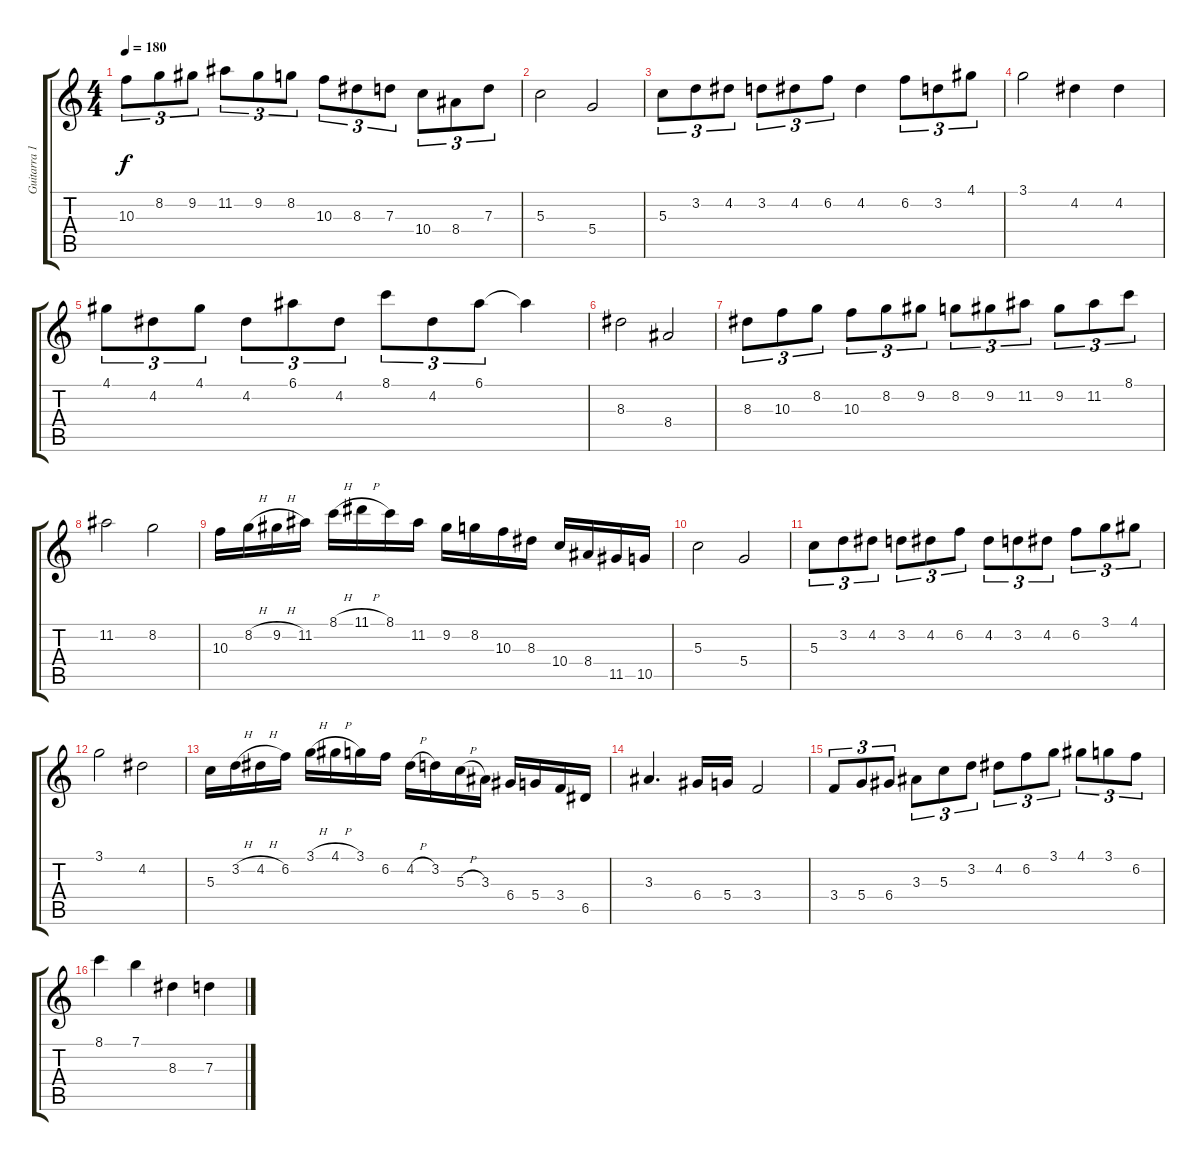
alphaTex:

\track ("Guitarra 1 (Lider 1)" "Guitarra 1") {instrument overdrivenguitar}
\staff {score tabs}
\tuning (E4 B3 G3 D3 A2 E2) {hide}
\ts (4 4)
\tempo 180
\clef g2
\ks c
10.3.8{tu (3 2) dy f} 8.2.8{tu (3 2)} 9.2.8{tu (3 2)} 11.2.8{tu (3 2)} 9.2.8{tu (3 2)} 8.2.8{tu (3 2)} 10.3.8{tu (3 2)} 8.3.8{tu (3 2)} 7.3.8{tu (3 2)} 10.4.8{tu (3 2)} 8.4.8{tu (3 2)} 7.3.8{tu (3 2)} |
5.3.2 5.4.2 |
5.3.8{tu (3 2)} 3.2.8{tu (3 2)} 4.2.8{tu (3 2)} 3.2.8{tu (3 2)} 4.2.8{tu (3 2)} 6.2.8{tu (3 2)} 4.2.4 6.2.8{tu (3 2)} 3.2.8{tu (3 2)} 4.1.8{tu (3 2)} |
3.1.2 4.2.4 4.2.4 |
4.1.8{tu (3 2)} 4.2.8{tu (3 2)} 4.1.8{tu (3 2)} 4.2.8{tu (3 2)} 6.1.8{tu (3 2)} 4.2.8{tu (3 2)} 8.1.8{tu (3 2)} 4.2.8{tu (3 2)} 6.1.8{tu (3 2)} 6.1{t}.4 |
8.3.2 8.4.2 |
8.3.8{tu (3 2)} 10.3.8{tu (3 2)} 8.2.8{tu (3 2)} 10.3.8{tu (3 2)} 8.2.8{tu (3 2)} 9.2.8{tu (3 2)} 8.2.8{tu (3 2)} 9.2.8{tu (3 2)} 11.2.8{tu (3 2)} 9.2.8{tu (3 2)} 11.2.8{tu (3 2)} 8.1.8{tu (3 2)} |
11.2.2 8.2.2 |
10.3.16 8.2{h}.16 9.2{h}.16 11.2.16 8.1{h}.16 11.1{h}.16 8.1.16 11.2.16 9.2.16 8.2.16 10.3.16 8.3.16 10.4.16 8.4.16 11.5.16 10.5.16 |
5.3.2 5.4.2 |
5.3.8{tu (3 2)} 3.2.8{tu (3 2)} 4.2.8{tu (3 2)} 3.2.8{tu (3 2)} 4.2.8{tu (3 2)} 6.2.8{tu (3 2)} 4.2.8{tu (3 2)} 3.2.8{tu (3 2)} 4.2.8{tu (3 2)} 6.2.8{tu (3 2)} 3.1.8{tu (3 2)} 4.1.8{tu (3 2)} |
3.1.2 4.2.2 |
5.3.16 3.2{h}.16 4.2{h}.16 6.2.16 3.1{h}.16 4.1{h}.16 3.1.16 6.2.16 4.2{h}.16 3.2.16 5.3{h}.16 3.3.16 6.4.16 5.4.16 3.4.16 6.5.16 |
3.3.4{d} 6.4.16 5.4.16 3.4.2 |
3.4.8{tu (3 2)} 5.4.8{tu (3 2)} 6.4.8{tu (3 2)} 3.3.8{tu (3 2)} 5.3.8{tu (3 2)} 3.2.8{tu (3 2)} 4.2.8{tu (3 2)} 6.2.8{tu (3 2)} 3.1.8{tu (3 2)} 4.1.8{tu (3 2)} 3.1.8{tu (3 2)} 6.2.8{tu (3 2)} |
8.1.4 7.1.4 8.3.4 7.3.4
